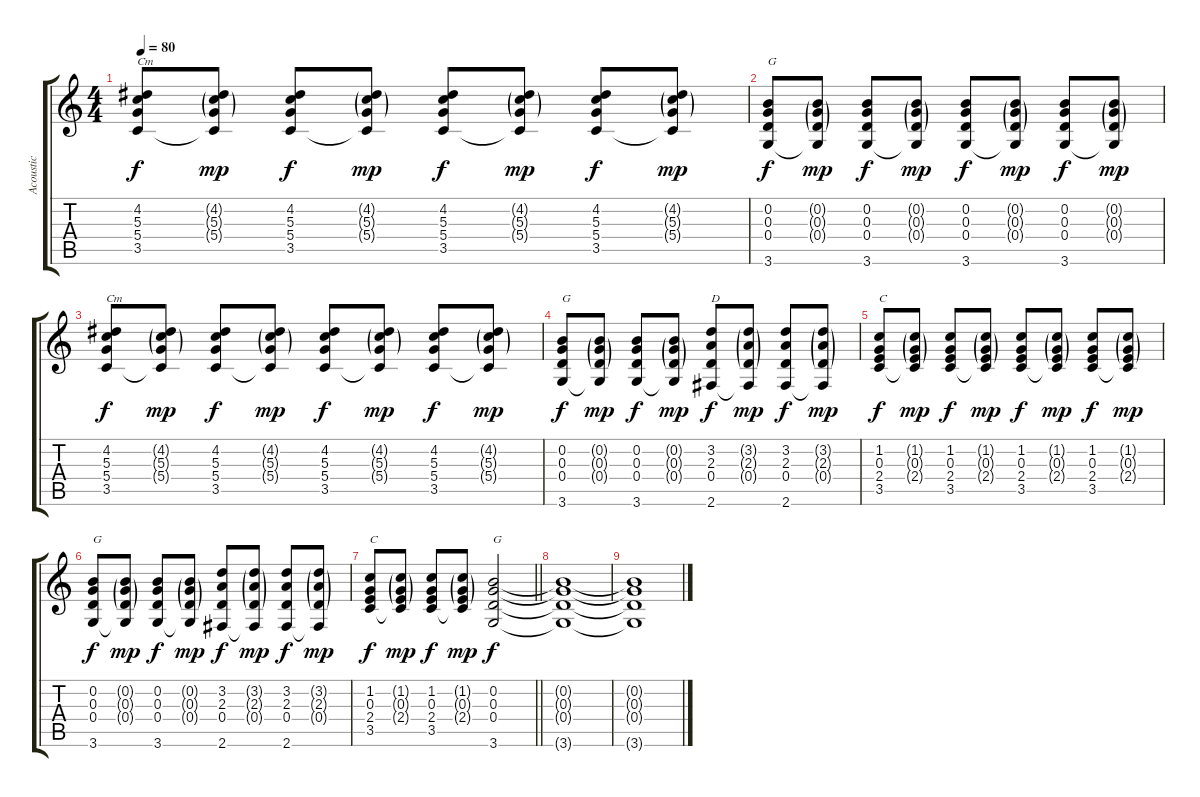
\track ("Acoustic" "Acoustic") {instrument acousticguitarsteel}
\staff {score tabs}
\tuning (E4 B3 G3 D3 A2 E2) {hide}
\ts (4 4)
\tempo 80
\clef g2
\ks c
(4.2 5.3 5.4 3.5).8{txt "Cm" dy f} (4.2{g} 5.3{g} 5.4{g} 3.5{t}).8{dy mp} (4.2 5.3 5.4 3.5).8{dy f} (4.2{g} 5.3{g} 5.4{g} 3.5{t}).8{dy mp} (4.2 5.3 5.4 3.5).8{dy f} (4.2{g} 5.3{g} 5.4{g} 3.5{t}).8{dy mp} (4.2 5.3 5.4 3.5).8{dy f} (4.2{g} 5.3{g} 5.4{g} 3.5{t}).8{dy mp} |
(0.2 0.3 0.4 3.6).8{txt "G" dy f} (0.2{g} 0.3{g} 0.4{g} 3.6{t}).8{dy mp} (0.2 0.3 0.4 3.6).8{dy f} (0.2{g} 0.3{g} 0.4{g} 3.6{t}).8{dy mp} (0.2 0.3 0.4 3.6).8{dy f} (0.2{g} 0.3{g} 0.4{g} 3.6{t}).8{dy mp} (0.2 0.3 0.4 3.6).8{dy f} (0.2{g} 0.3{g} 0.4{g} 3.6{t}).8{dy mp} |
(4.2 5.3 5.4 3.5).8{txt "Cm" dy f} (4.2{g} 5.3{g} 5.4{g} 3.5{t}).8{dy mp} (4.2 5.3 5.4 3.5).8{dy f} (4.2{g} 5.3{g} 5.4{g} 3.5{t}).8{dy mp} (4.2 5.3 5.4 3.5).8{dy f} (4.2{g} 5.3{g} 5.4{g} 3.5{t}).8{dy mp} (4.2 5.3 5.4 3.5).8{dy f} (4.2{g} 5.3{g} 5.4{g} 3.5{t}).8{dy mp} |
(0.2 0.3 0.4 3.6).8{txt "G" dy f} (0.2{g} 0.3{g} 0.4{g} 3.6{t}).8{dy mp} (0.2 0.3 0.4 3.6).8{dy f} (0.2{g} 0.3{g} 0.4{g} 3.6{t}).8{dy mp} (3.2 2.3 0.4 2.6).8{txt "D" dy f} (3.2{g} 2.3{g} 0.4{g} 2.6{t}).8{dy mp} (3.2 2.3 0.4 2.6).8{dy f} (3.2{g} 2.3{g} 0.4{g} 2.6{t}).8{dy mp} |
(1.2 0.3 2.4 3.5).8{txt "C" dy f} (1.2{g} 0.3{g} 2.4{g} 3.5{t}).8{dy mp} (1.2 0.3 2.4 3.5).8{dy f} (1.2{g} 0.3{g} 2.4{g} 3.5{t}).8{dy mp} (1.2 0.3 2.4 3.5).8{dy f} (1.2{g} 0.3{g} 2.4{g} 3.5{t}).8{dy mp} (1.2 0.3 2.4 3.5).8{dy f} (1.2{g} 0.3{g} 2.4{g} 3.5{t}).8{dy mp} |
(0.2 0.3 0.4 3.6).8{txt "G" dy f} (0.2{g} 0.3{g} 0.4{g} 3.6{t}).8{dy mp} (0.2 0.3 0.4 3.6).8{dy f} (0.2{g} 0.3{g} 0.4{g} 3.6{t}).8{dy mp} (3.2 2.3 0.4 2.6).8{dy f} (3.2{g} 2.3{g} 0.4{g} 2.6{t}).8{dy mp} (3.2 2.3 0.4 2.6).8{dy f} (3.2{g} 2.3{g} 0.4{g} 2.6{t}).8{dy mp} |
\barLineRight lightlight
(1.2 0.3 2.4 3.5).8{txt "C" dy f} (1.2{g} 0.3{g} 2.4{g} 3.5{t}).8{dy mp} (1.2 0.3 2.4 3.5).8{dy f} (1.2{g} 0.3{g} 2.4{g} 3.5{t}).8{dy mp} (0.2 0.3 0.4 3.6).2{txt "G" dy f} |
(0.2{t} 0.3{t} 0.4{t} 3.6{t}).1 |
(0.2{t} 0.3{t} 0.4{t} 3.6{t}).1
